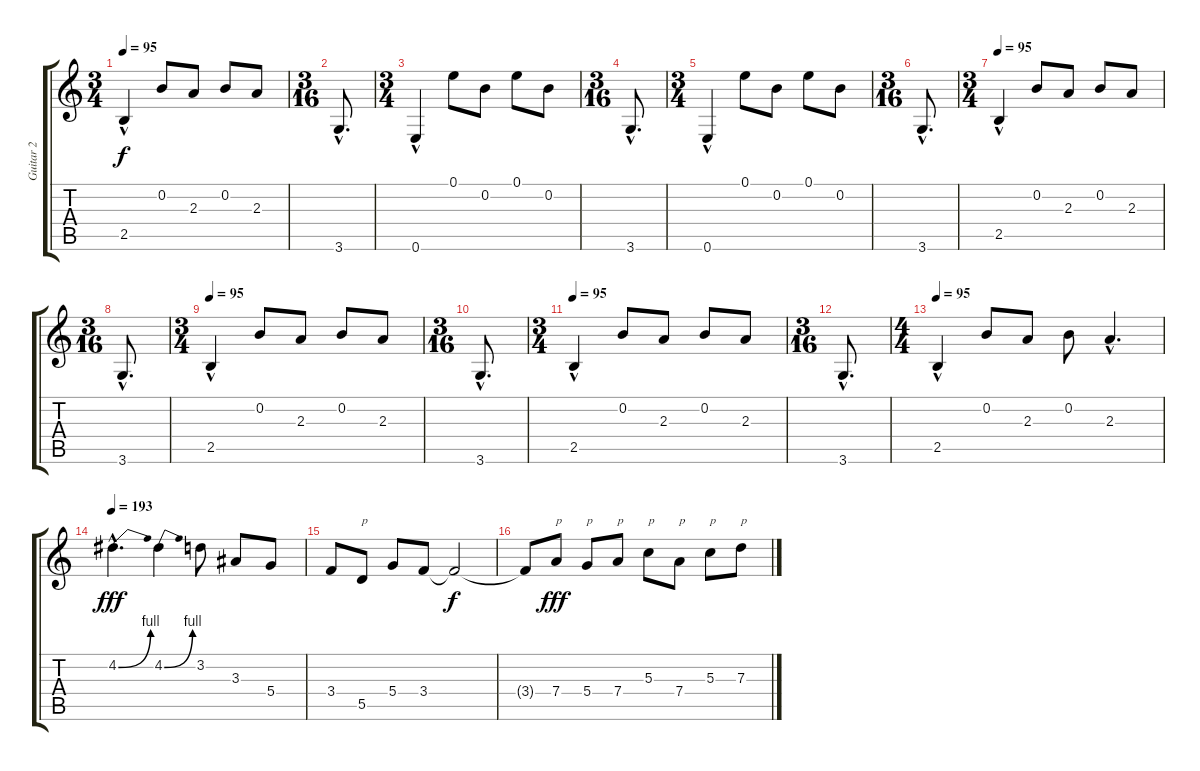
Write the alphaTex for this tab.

\track ("Guitar 2" "Guitar 2") {instrument distortionguitar}
\staff {score tabs}
\tuning (E4 B3 G3 D3 A2 E2) {hide}
\ts (3 4)
\tempo 95
\clef g2
\ks c
2.5{hac}.4{dy f} 0.2.8 2.3.8 0.2.8 2.3.8 |
\ts (3 16)
3.6{hac}.8{d} |
\ts (3 4)
0.6{hac}.4 0.1.8 0.2.8 0.1.8 0.2.8 |
\ts (3 16)
3.6{hac}.8{d} |
\ts (3 4)
0.6{hac}.4 0.1.8 0.2.8 0.1.8 0.2.8 |
\ts (3 16)
3.6{hac}.8{d} |
\ts (3 4)
\tempo 95
2.5{hac}.4 0.2.8 2.3.8 0.2.8 2.3.8 |
\ts (3 16)
3.6{hac}.8{d} |
\ts (3 4)
\tempo 95
2.5{hac}.4 0.2.8 2.3.8 0.2.8 2.3.8 |
\ts (3 16)
3.6{hac}.8{d} |
\ts (3 4)
\tempo 95
2.5{hac}.4 0.2.8 2.3.8 0.2.8 2.3.8 |
\ts (3 16)
3.6{hac}.8{d} |
\ts (4 4)
\tempo 95
2.5{hac}.4 0.2.8 2.3.8 0.2.8 2.3{hac}.4{d} |
\tempo 193
4.2{be (bend 0 0 60 4) hac}.4{d dy fff} 4.2{be (bend 0 0 60 4)}.4 3.2.8 3.3.8 5.4.8 |
3.4.8 5.5.8{txt "p"} 5.4.8 3.4.8 3.4{t}.2{dy f} |
3.4{t}.8 7.4.8{txt "p" dy fff} 5.4.8{txt "p"} 7.4.8{txt "p"} 5.3.8{txt "p"} 7.4.8{txt "p"} 5.3.8{txt "p"} 7.3.8{txt "p"}
